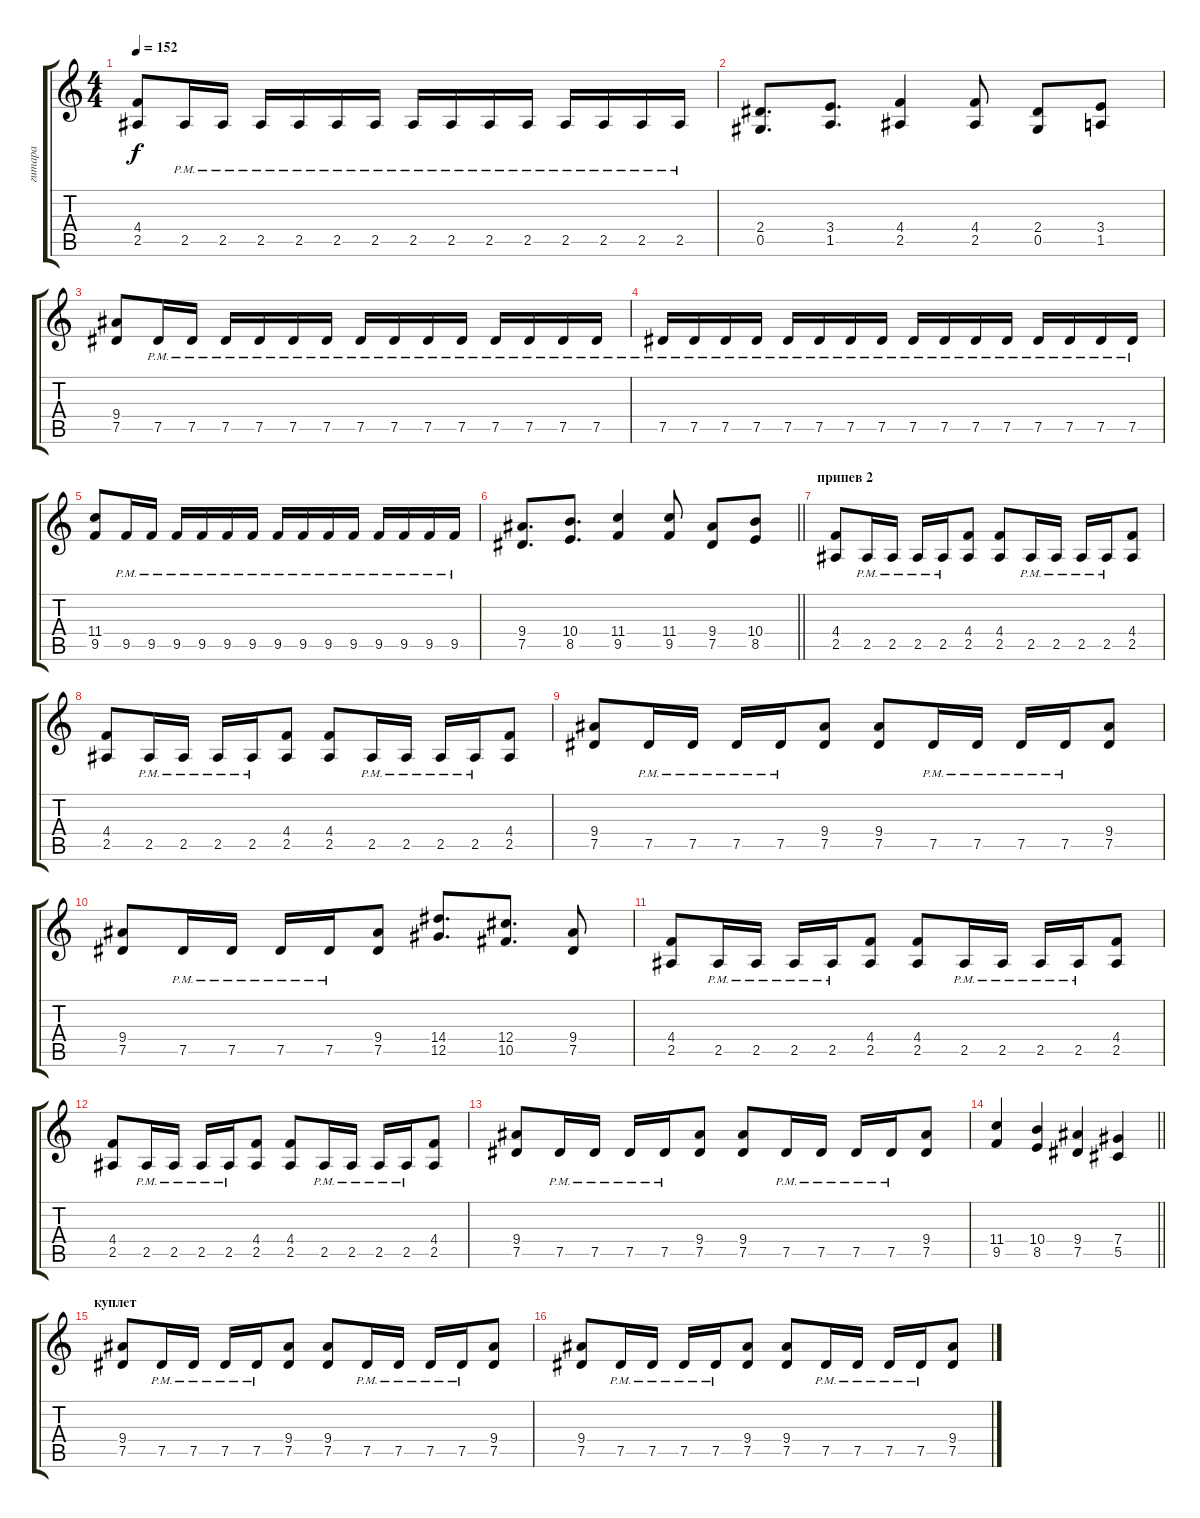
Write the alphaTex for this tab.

\track ("гитара" "гитара") {instrument distortionguitar}
\staff {score tabs}
\tuning (Eb4 Bb3 Gb3 Db3 Ab2 Eb2) {hide}
\ts (4 4)
\tempo 152
\clef g2
\ks c
(4.4 2.5).8{dy f} 2.5{pm}.16 2.5{pm}.16 2.5{pm}.16 2.5{pm}.16 2.5{pm}.16 2.5{pm}.16 2.5{pm}.16 2.5{pm}.16 2.5{pm}.16 2.5{pm}.16 2.5{pm}.16 2.5{pm}.16 2.5{pm}.16 2.5{pm}.16 |
(2.4 0.5).8{d} (3.4 1.5).8{d} (4.4 2.5).4 (4.4 2.5).8 (2.4 0.5).8 (3.4 1.5).8 |
(9.4 7.5).8 7.5{pm}.16 7.5{pm}.16 7.5{pm}.16 7.5{pm}.16 7.5{pm}.16 7.5{pm}.16 7.5{pm}.16 7.5{pm}.16 7.5{pm}.16 7.5{pm}.16 7.5{pm}.16 7.5{pm}.16 7.5{pm}.16 7.5{pm}.16 |
7.5{pm}.16 7.5{pm}.16 7.5{pm}.16 7.5{pm}.16 7.5{pm}.16 7.5{pm}.16 7.5{pm}.16 7.5{pm}.16 7.5{pm}.16 7.5{pm}.16 7.5{pm}.16 7.5{pm}.16 7.5{pm}.16 7.5{pm}.16 7.5{pm}.16 7.5{pm}.16 |
(11.4 9.5).8 9.5{pm}.16 9.5{pm}.16 9.5{pm}.16 9.5{pm}.16 9.5{pm}.16 9.5{pm}.16 9.5{pm}.16 9.5{pm}.16 9.5{pm}.16 9.5{pm}.16 9.5{pm}.16 9.5{pm}.16 9.5{pm}.16 9.5{pm}.16 |
\barLineRight lightlight
(9.4 7.5).8{d} (10.4 8.5).8{d} (11.4 9.5).4 (11.4 9.5).8 (9.4 7.5).8 (10.4 8.5).8 |
\section ("" "припев 2")
(4.4 2.5).8 2.5{pm}.16 2.5{pm}.16 2.5{pm}.16 2.5{pm}.16 (4.4 2.5).8 (4.4 2.5).8 2.5{pm}.16 2.5{pm}.16 2.5{pm}.16 2.5{pm}.16 (4.4 2.5).8 |
(4.4 2.5).8 2.5{pm}.16 2.5{pm}.16 2.5{pm}.16 2.5{pm}.16 (4.4 2.5).8 (4.4 2.5).8 2.5{pm}.16 2.5{pm}.16 2.5{pm}.16 2.5{pm}.16 (4.4 2.5).8 |
(9.4 7.5).8 7.5{pm}.16 7.5{pm}.16 7.5{pm}.16 7.5{pm}.16 (9.4 7.5).8 (9.4 7.5).8 7.5{pm}.16 7.5{pm}.16 7.5{pm}.16 7.5{pm}.16 (9.4 7.5).8 |
(9.4 7.5).8 7.5{pm}.16 7.5{pm}.16 7.5{pm}.16 7.5{pm}.16 (9.4 7.5).8 (14.4 12.5).8{d} (12.4 10.5).8{d} (9.4 7.5).8 |
(4.4 2.5).8 2.5{pm}.16 2.5{pm}.16 2.5{pm}.16 2.5{pm}.16 (4.4 2.5).8 (4.4 2.5).8 2.5{pm}.16 2.5{pm}.16 2.5{pm}.16 2.5{pm}.16 (4.4 2.5).8 |
(4.4 2.5).8 2.5{pm}.16 2.5{pm}.16 2.5{pm}.16 2.5{pm}.16 (4.4 2.5).8 (4.4 2.5).8 2.5{pm}.16 2.5{pm}.16 2.5{pm}.16 2.5{pm}.16 (4.4 2.5).8 |
(9.4 7.5).8 7.5{pm}.16 7.5{pm}.16 7.5{pm}.16 7.5{pm}.16 (9.4 7.5).8 (9.4 7.5).8 7.5{pm}.16 7.5{pm}.16 7.5{pm}.16 7.5{pm}.16 (9.4 7.5).8 |
\barLineRight lightlight
(11.4 9.5).4 (10.4 8.5).4 (9.4 7.5).4 (7.4 5.5).4 |
\section ("" "куплет")
(9.4 7.5).8 7.5{pm}.16 7.5{pm}.16 7.5{pm}.16 7.5{pm}.16 (9.4 7.5).8 (9.4 7.5).8 7.5{pm}.16 7.5{pm}.16 7.5{pm}.16 7.5{pm}.16 (9.4 7.5).8 |
(9.4 7.5).8 7.5{pm}.16 7.5{pm}.16 7.5{pm}.16 7.5{pm}.16 (9.4 7.5).8 (9.4 7.5).8 7.5{pm}.16 7.5{pm}.16 7.5{pm}.16 7.5{pm}.16 (9.4 7.5).8
